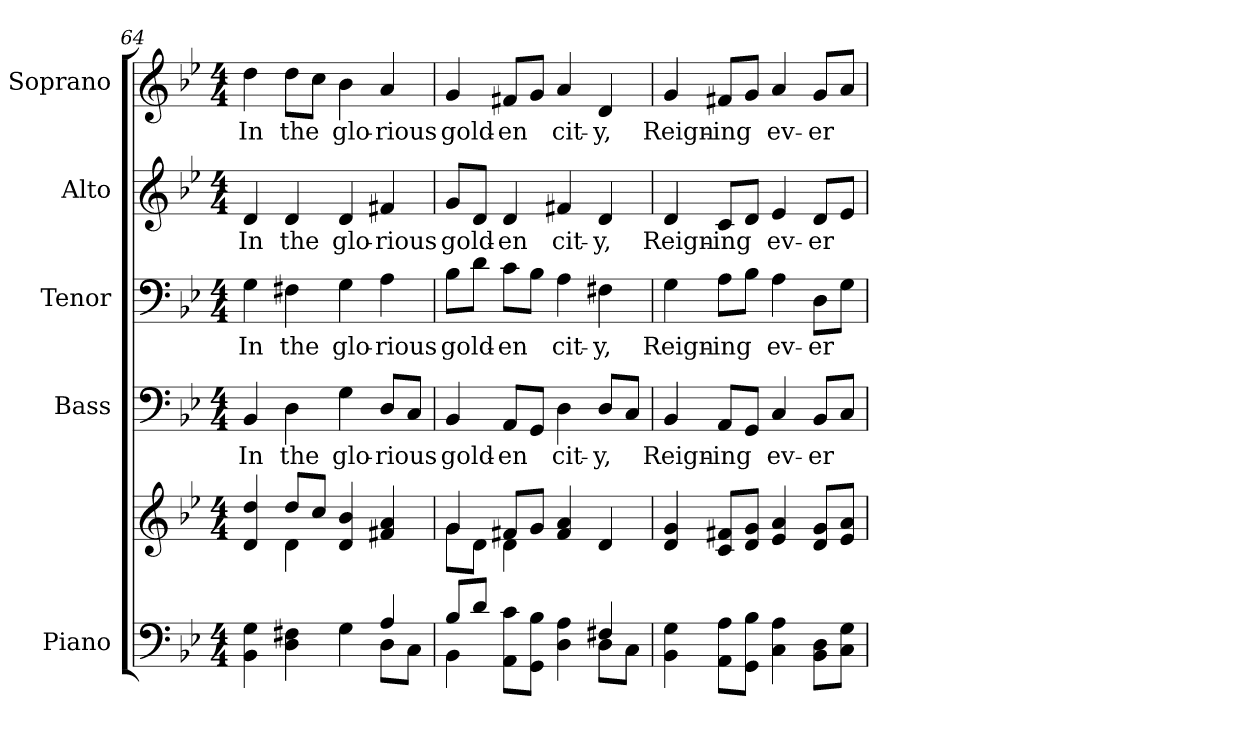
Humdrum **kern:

**kern	**kern	**kern	**text	**kern	**text	**kern	**text	**kern	**text
*part5	*part5	*part4	*part4	*part3	*part3	*part2	*part2	*part1	*part1
*staff6	*staff5	*staff4	*staff4	*staff3	*staff3	*staff2	*staff2	*staff1	*staff1
*I"Piano	*	*I"Bass	*	*I"Tenor	*	*I"Alto	*	*I"Soprano	*
*I'Pno.	*	*I'B.	*	*I'T.	*	*I'A.	*	*I'S.	*
*clefF4	*clefG2	*clefF4	*	*clefF4	*	*clefG2	*	*clefG2	*
*k[b-e-]	*k[b-e-]	*k[b-e-]	*	*k[b-e-]	*	*k[b-e-]	*	*k[b-e-]	*
*B-:	*B-:	*B-:	*	*B-:	*	*B-:	*	*B-:	*
*M4/4	*M4/4	*M4/4	*	*M4/4	*	*M4/4	*	*M4/4	*
=64	=64	=64	=64	=64	=64	=64	=64	=64	=64
*^	*^	*	*	*	*	*	*	*	*
!	!	!	!	!	!LO:LY:b:color=#000000	!	!	!	!	!	!
!	!	!	!	!	!	!	!LO:LY:b:color=#000000	!	!	!	!
!	!	!	!	!	!	!	!	!	!LO:LY:b:color=#000000	!	!
!	!	!	!	!	!	!	!	!	!	!	!LO:LY:b:color=#000000
4BB-i\ 4Gi	2ryy	4di/ 4ddi	4ryy	4BB-i/	In	4Gi\	In	4di/	In	4ddi\	In
!	!	!	!	!	!LO:LY:b:color=#000000	!	!	!	!	!	!
!	!	!	!	!	!	!	!LO:LY:b:color=#000000	!	!	!	!
!	!	!	!	!	!	!	!	!	!LO:LY:b:color=#000000	!	!
!	!	!	!	!	!	!	!	!	!	!	!LO:LY:b:color=#000000
4Di\ 4F#Xi	.	8ddi/L	4di\	4Di\	the	4F#Xi\	the	4di/	the	8ddi\L	the
.	.	8cci/J	.	.	.	.	.	.	.	8cci\J	.
!	!	!	!	!	!LO:LY:b:color=#000000	!	!	!	!	!	!
!	!	!	!	!	!	!	!LO:LY:b:color=#000000	!	!	!	!
!	!	!	!	!	!	!	!	!	!LO:LY:b:color=#000000	!	!
!	!	!	!	!	!	!	!	!	!	!	!LO:LY:b:color=#000000
4Gi\	4ryy	4di/ 4b-i	2ryy	4Gi\	glo-	4Gi\	glo-	4di/	glo-	4b-i\	glo-
!	!	!	!	!	!LO:LY:b:color=#000000	!	!	!	!	!	!
!	!	!	!	!	!	!	!LO:LY:b:color=#000000	!	!	!	!
!	!	!	!	!	!	!	!	!	!LO:LY:b:color=#000000	!	!
!	!	!	!	!	!	!	!	!	!	!	!LO:LY:b:color=#000000
4Ai/	8Di\L	4f#Xi/ 4ai	.	8Di/L	-rious	4Ai\	-rious	4f#Xi/	-rious	4ai/	-rious
.	8Ci\J	.	.	8Ci/J	.	.	.	.	.	.	.
!!LO:PB:g=z
=65	=65	=65	=65	=65	=65	=65	=65	=65	=65	=65	=65
!	!	!	!	!	!LO:LY:b:color=#000000	!	!	!	!	!	!
!	!	!	!	!	!	!	!LO:LY:b:color=#000000	!	!	!	!
!	!	!	!	!	!	!	!	!	!LO:LY:b:color=#000000	!	!
!	!	!	!	!	!	!	!	!	!	!	!LO:LY:b:color=#000000
8B-i/L	4BB-i\	4gi/	8gi\L	4BB-i/	gold-	8B-i\L	gold-	8gi/L	gold-	4gi/	gold-
8di/J	.	.	8di\J	.	.	8di\J	.	8di/J	.	.	.
!	!	!	!	!	!LO:LY:b:color=#000000	!	!	!	!	!	!
!	!	!	!	!	!	!	!LO:LY:b:color=#000000	!	!	!	!
!	!	!	!	!	!	!	!	!	!LO:LY:b:color=#000000	!	!
!	!	!	!	!	!	!	!	!	!	!	!LO:LY:b:color=#000000
8AAi\ 8ciL	4ryy	8f#Xi/L	4di\	8AAi/L	-en	8ci\L	-en	4di/	-en	8f#Xi/L	-en
8GGi\ 8B-iJ	.	8gi/J	.	8GGi/J	.	8B-i\J	.	.	.	8gi/J	.
!	!	!	!	!	!LO:LY:b:color=#000000	!	!	!	!	!	!
!	!	!	!	!	!	!	!LO:LY:b:color=#000000	!	!	!	!
!	!	!	!	!	!	!	!	!	!LO:LY:b:color=#000000	!	!
!	!	!	!	!	!	!	!	!	!	!	!LO:LY:b:color=#000000
4Di\ 4Ai	4ryy	4f#i/ 4ai	2ryy	4Di\	cit-	4Ai\	cit-	4f#Xi/	cit-	4ai/	cit-
!	!	!	!	!	!LO:LY:b:color=#000000	!	!	!	!	!	!
!	!	!	!	!	!	!	!LO:LY:b:color=#000000	!	!	!	!
!	!	!	!	!	!	!	!	!	!LO:LY:b:color=#000000	!	!
!	!	!	!	!	!	!	!	!	!	!	!LO:LY:b:color=#000000
4F#Xi/	8Di\L	4di/	.	8Di/L	-y,	4F#Xi\	-y,	4di/	-y,	4di/	-y,
.	8Ci\J	.	.	8Ci/J	.	.	.	.	.	.	.
*v	*v	*	*	*	*	*	*	*	*	*	*
*	*v	*v	*	*	*	*	*	*	*	*
=66	=66	=66	=66	=66	=66	=66	=66	=66	=66
*^	*	*	*	*	*	*	*	*	*
!	!	!	!	!LO:LY:b:color=#000000	!	!	!	!	!	!
*v	*v	*	*	*	*	*	*	*	*	*
*^	*	*	*	*	*	*	*	*	*
!	!	!	!	!	!	!LO:LY:b:color=#000000	!	!	!	!
*v	*v	*	*	*	*	*	*	*	*	*
*^	*	*	*	*	*	*	*	*	*
!	!	!	!	!	!	!	!	!LO:LY:b:color=#000000	!	!
*v	*v	*	*	*	*	*	*	*	*	*
*^	*	*	*	*	*	*	*	*	*
!	!	!	!	!	!	!	!	!	!	!LO:LY:b:color=#000000
*v	*v	*	*	*	*	*	*	*	*	*
4BB-i\ 4Gi	4di/ 4gi	4BB-i/	Reign-	4Gi\	Reign-	4di/	Reign-	4gi/	Reign-
!	!	!	!LO:LY:b:color=#000000	!	!	!	!	!	!
!	!	!	!	!	!LO:LY:b:color=#000000	!	!	!	!
!	!	!	!	!	!	!	!LO:LY:b:color=#000000	!	!
!	!	!	!	!	!	!	!	!	!LO:LY:b:color=#000000
8AAi\ 8AiL	8ci/ 8f#XiL	8AAi/L	-ing	8Ai\L	-ing	8ci/L	-ing	8f#Xi/L	-ing
8GGi\ 8B-iJ	8di/ 8giJ	8GGi/J	.	8B-i\J	.	8di/J	.	8gi/J	.
!	!	!	!LO:LY:b:color=#000000	!	!	!	!	!	!
!	!	!	!	!	!LO:LY:b:color=#000000	!	!	!	!
!	!	!	!	!	!	!	!LO:LY:b:color=#000000	!	!
!	!	!	!	!	!	!	!	!	!LO:LY:b:color=#000000
4Ci\ 4Ai	4e-i/ 4ai	4Ci/	ev-	4Ai\	ev-	4e-i/	ev-	4ai/	ev-
!	!	!	!LO:LY:b:color=#000000	!	!	!	!	!	!
!	!	!	!	!	!LO:LY:b:color=#000000	!	!	!	!
!	!	!	!	!	!	!	!LO:LY:b:color=#000000	!	!
!	!	!	!	!	!	!	!	!	!LO:LY:b:color=#000000
8BB-i\ 8DiL	8di/ 8giL	8BB-i/L	-er	8Di\L	-er	8di/L	-er	8gi/L	-er
8Ci\ 8GiJ	8e-i/ 8aiJ	8Ci/J	.	8Gi\J	.	8e-i/J	.	8ai/J	.
=	=	=	=	=	=	=	=	=	=
*-	*-	*-	*-	*-	*-	*-	*-	*-	*-
